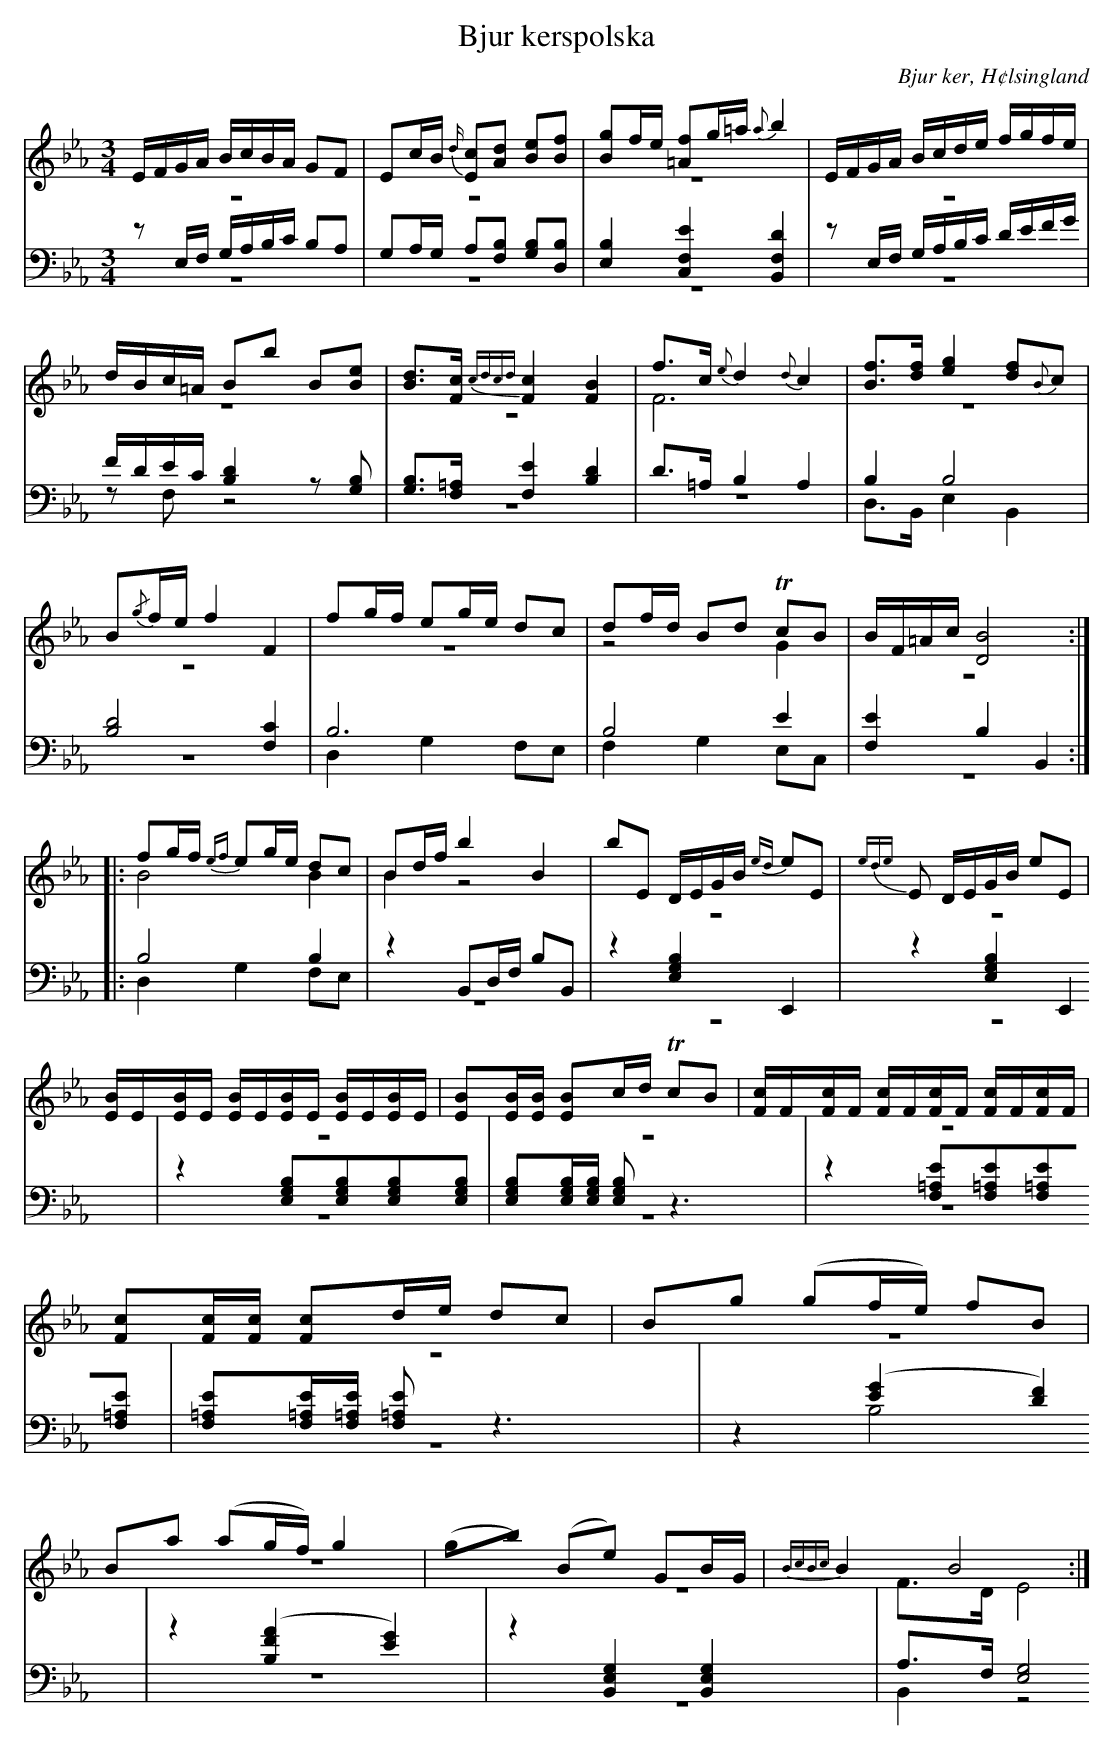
X:1
T: Bjur kerspolska
O: Bjur ker, H¢lsingland
M: 3/4
L: 1/8
K: Eb
V:1
V:2 merge
V:3
V:4 merge
V:1
E/F/G/A/ B/c/B/A/ GF|Ec/B/ {d/}[Ec][Ad] [Be][Bf]|[Bg]f/e/ [=Af]g/=a/ {a}b2|E/F/G/A/ B/c/d/e/ f/g/f/e/|
d/B/c/=A/ Bb B[Be]|[Bd]>[Fc] {c8/5d8/5c8/5d8/5}[F2c2] [F2B2]|f>c {e}d2 {d}c2|[Bf]>[df] [e2g2] [df]{B}c|
B{/g}f/e/ f2 F2|fg/f/ eg/e/ dc|df/d/ Bd TcB|B/F/=A/c/ [D4B4]:|
|:fg/f/ {ef}eg/e/ dc|Bd/f/ b2 B2|bE D/E/G/B/ {ed}eE|{ede}E D/E/G/B/ eE|
[E/B/]E/[E/B/]E/ [E/B/]E/[E/B/]E/ [E/B/]E/[E/B/]E/|[EB][E/B/][E/B/] [EB]c/d/ TcB|[F/c/]F/[F/c/]F/ [F/c/]F/[F/c/]F/ [F/c/]F/[F/c/]F/|[Fc][F/c/][F/c/] [Fc]d/e/ dc|Bg (gf/e/) fB|Ba (ag/f/) g2|(gb) (Be) GB/G/|{B8/5c8/5B8/5c8/5}B2 B4:|
V:2
z6|z6|z6|z6|
z6|z6|F6|z6|
z6|z6|z4 G2|z6:|
|:B4 B2|B2 z4|z6|z6|
z6|z6|z6|z6|
z6|z6|z6|F>D E4:|
V:3 clef=bass
zE,/F,/ G,/A,/B,/C/ B,A,|G,A,/G,/ A,[F,B,] [G,B,][D,B,]|[E,2B,2] [C,2F,2E2] [B,,2F,2D2]|zE,/F,/ G,/A,/B,/C/ D/E/F/G/|
F/D/E/C/ [B,2D2]z[G,B,]|[G,B,]>[F,=A,] [F,2E2] [B,2D2]|D>=A, B,2 A,2|B,2 B,4|
[B,4D4] [F,2C2]|B,6|B,4 E2|[F,2E2] B,2 B,,2:|
|:B,4 B,2|z2 B,,D,/F,/ B,B,,|z2 [E,2G,2B,2] E,,2|z2 [E,2G,2B,2] E,,2|
z2 [E,G,B,][E,G,B,][E,G,B,][E,G,B,]|[E,G,B,][E,/G,/B,/][E,/G,/B,/] [E,G,B,] z3|z2 [F,=A,E][F,=A,E][F,=A,E][F,=A,E]|[F,=A,E][F,/=A,/E/][F,/=A,/E/] [F,=A,E] z3|
z2 ([E2G2] [D2F2])|z2 ([B,2F2A2] [E2G2])|z2 [B,,2E,2G,2] [B,,2E,2G,2]|A,>F, [E,4G,4]:|
V:4  clef=bass
z6|z6|z6|z6|
zF, z4|z6|z6|D,>B,, E,2 B,,2|
z6|D,2 G,2 F,E,|F,2 G,2 E,C,|z6:|
|:D,2 G,2 F,E,|z6|z6|z6|
z6|z6|z6|z6|
z2 B,4|z6|z6|B,,2 z4:|
